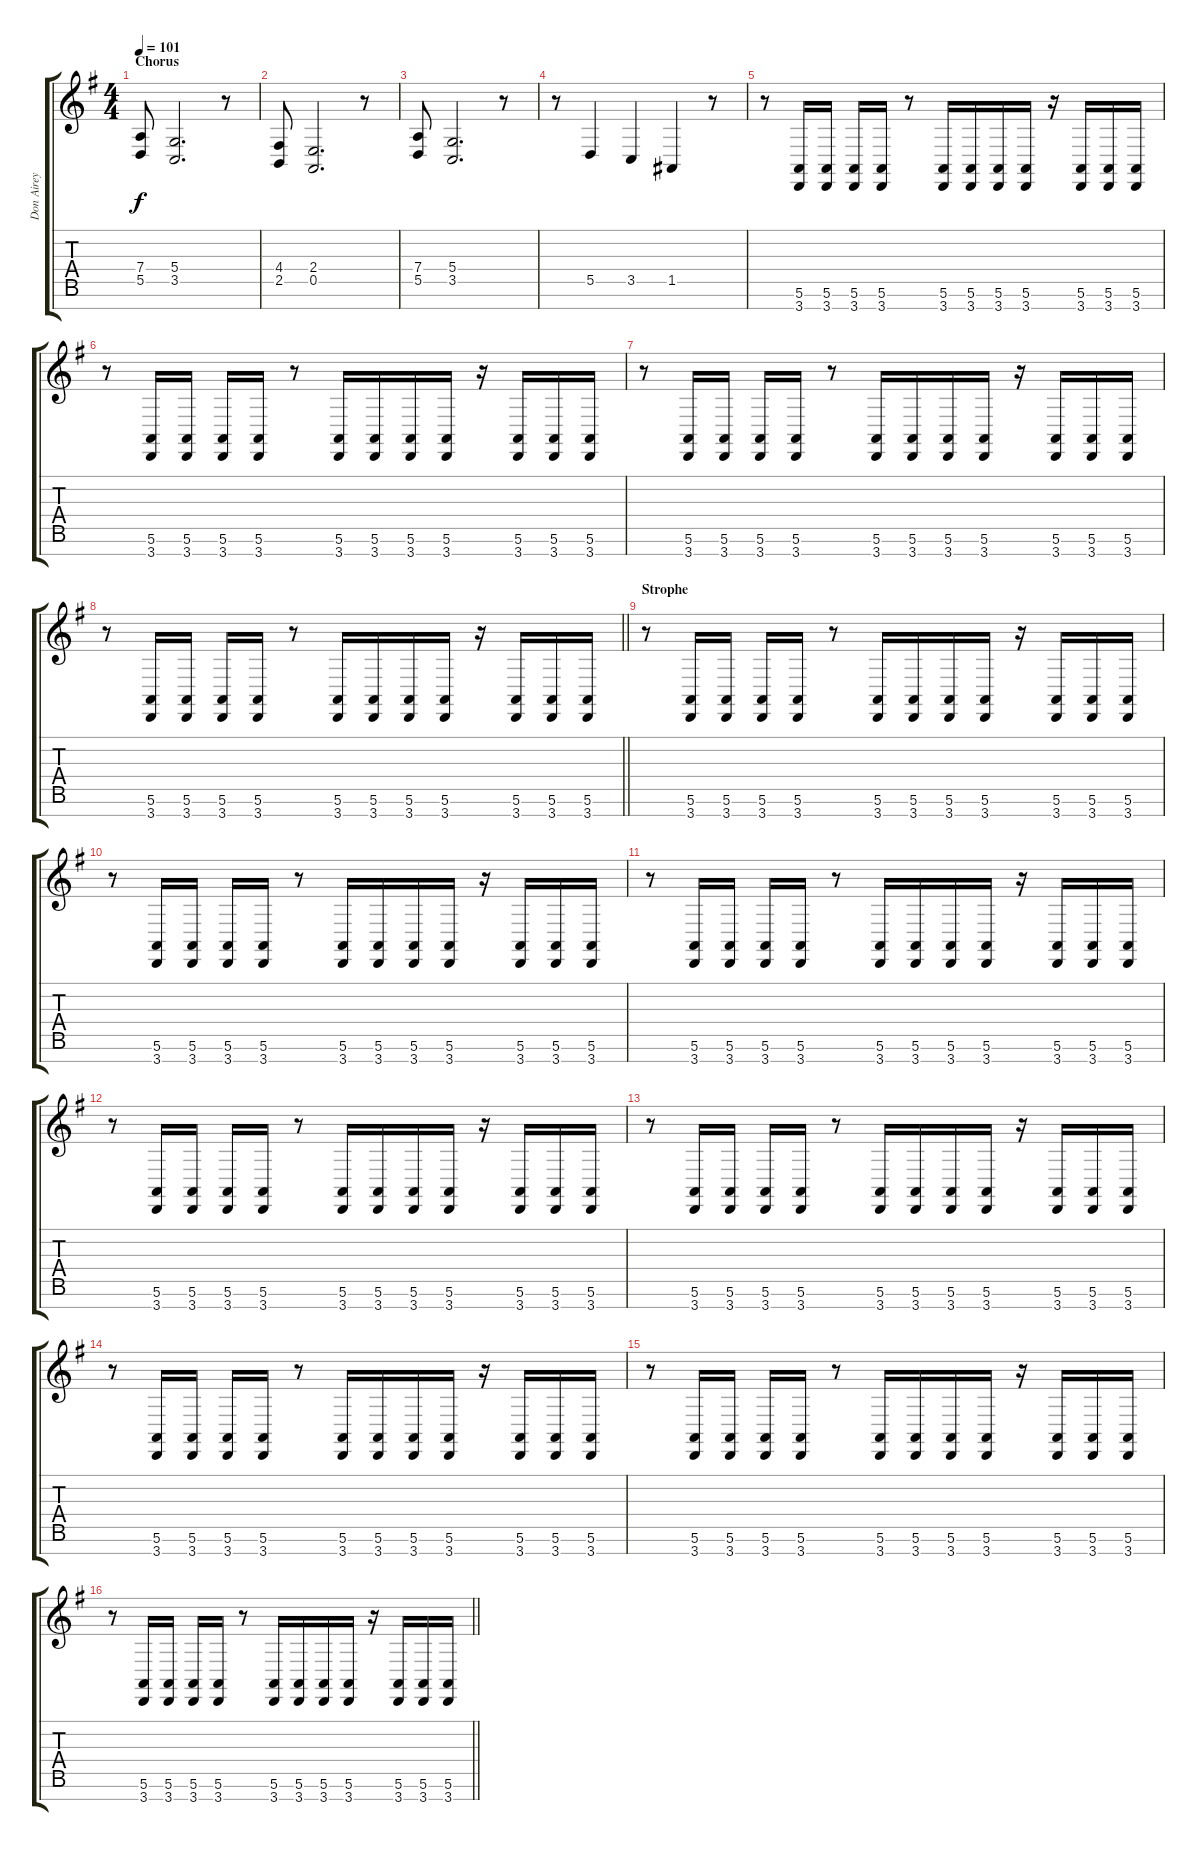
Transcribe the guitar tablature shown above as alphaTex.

\track ("Don Airey" "Don Airey") {instrument drawbarorgan}
\staff {score tabs}
\tuning (E4 B3 G3 D3 A2 E2 B1) {hide}
\ts (4 4)
\section ("" "Chorus")
\tempo 101
\clef g2
\ks g
(7.4 5.5).8{dy f} (5.4 3.5).2{d} r.8 |
(4.4 2.5).8 (2.4 0.5).2{d} r.8 |
(7.4 5.5).8 (5.4 3.5).2{d} r.8 |
r.8 5.5.4 3.5.4 1.5.4 r.8 |
r.8 (5.6 3.7).16 (5.6 3.7).16 (5.6 3.7).16 (5.6 3.7).16 r.8 (5.6 3.7).16 (5.6 3.7).16 (5.6 3.7).16 (5.6 3.7).16 r.16 (5.6 3.7).16 (5.6 3.7).16 (5.6 3.7).16 |
r.8 (5.6 3.7).16 (5.6 3.7).16 (5.6 3.7).16 (5.6 3.7).16 r.8 (5.6 3.7).16 (5.6 3.7).16 (5.6 3.7).16 (5.6 3.7).16 r.16 (5.6 3.7).16 (5.6 3.7).16 (5.6 3.7).16 |
r.8 (5.6 3.7).16 (5.6 3.7).16 (5.6 3.7).16 (5.6 3.7).16 r.8 (5.6 3.7).16 (5.6 3.7).16 (5.6 3.7).16 (5.6 3.7).16 r.16 (5.6 3.7).16 (5.6 3.7).16 (5.6 3.7).16 |
\barLineRight lightlight
r.8 (5.6 3.7).16 (5.6 3.7).16 (5.6 3.7).16 (5.6 3.7).16 r.8 (5.6 3.7).16 (5.6 3.7).16 (5.6 3.7).16 (5.6 3.7).16 r.16 (5.6 3.7).16 (5.6 3.7).16 (5.6 3.7).16 |
\section ("" "Strophe")
r.8 (5.6 3.7).16 (5.6 3.7).16 (5.6 3.7).16 (5.6 3.7).16 r.8 (5.6 3.7).16 (5.6 3.7).16 (5.6 3.7).16 (5.6 3.7).16 r.16 (5.6 3.7).16 (5.6 3.7).16 (5.6 3.7).16 |
r.8 (5.6 3.7).16 (5.6 3.7).16 (5.6 3.7).16 (5.6 3.7).16 r.8 (5.6 3.7).16 (5.6 3.7).16 (5.6 3.7).16 (5.6 3.7).16 r.16 (5.6 3.7).16 (5.6 3.7).16 (5.6 3.7).16 |
r.8 (5.6 3.7).16 (5.6 3.7).16 (5.6 3.7).16 (5.6 3.7).16 r.8 (5.6 3.7).16 (5.6 3.7).16 (5.6 3.7).16 (5.6 3.7).16 r.16 (5.6 3.7).16 (5.6 3.7).16 (5.6 3.7).16 |
r.8 (5.6 3.7).16 (5.6 3.7).16 (5.6 3.7).16 (5.6 3.7).16 r.8 (5.6 3.7).16 (5.6 3.7).16 (5.6 3.7).16 (5.6 3.7).16 r.16 (5.6 3.7).16 (5.6 3.7).16 (5.6 3.7).16 |
r.8 (5.6 3.7).16 (5.6 3.7).16 (5.6 3.7).16 (5.6 3.7).16 r.8 (5.6 3.7).16 (5.6 3.7).16 (5.6 3.7).16 (5.6 3.7).16 r.16 (5.6 3.7).16 (5.6 3.7).16 (5.6 3.7).16 |
r.8 (5.6 3.7).16 (5.6 3.7).16 (5.6 3.7).16 (5.6 3.7).16 r.8 (5.6 3.7).16 (5.6 3.7).16 (5.6 3.7).16 (5.6 3.7).16 r.16 (5.6 3.7).16 (5.6 3.7).16 (5.6 3.7).16 |
r.8 (5.6 3.7).16 (5.6 3.7).16 (5.6 3.7).16 (5.6 3.7).16 r.8 (5.6 3.7).16 (5.6 3.7).16 (5.6 3.7).16 (5.6 3.7).16 r.16 (5.6 3.7).16 (5.6 3.7).16 (5.6 3.7).16 |
\barLineRight lightlight
r.8 (5.6 3.7).16 (5.6 3.7).16 (5.6 3.7).16 (5.6 3.7).16 r.8 (5.6 3.7).16 (5.6 3.7).16 (5.6 3.7).16 (5.6 3.7).16 r.16 (5.6 3.7).16 (5.6 3.7).16 (5.6 3.7).16
